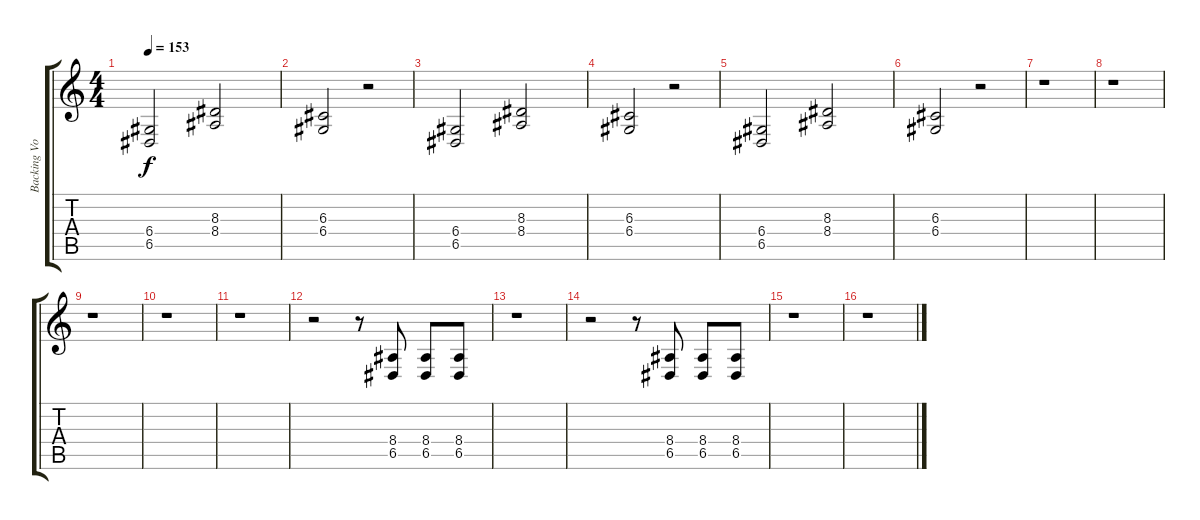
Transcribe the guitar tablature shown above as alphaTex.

\track ("Backing Vocals" "Backing Vo") {instrument flute}
\staff {score tabs}
\tuning (E4 B3 G3 D3 A2 E2) {hide}
\ts (4 4)
\tempo 153
\clef g2
\ks c
(6.4 6.5).2{dy f} (8.3 8.4).2 |
(6.3 6.4).2 r.2 |
(6.4 6.5).2 (8.3 8.4).2 |
(6.3 6.4).2 r.2 |
(6.4 6.5).2 (8.3 8.4).2 |
(6.3 6.4).2 r.2 |
r.1 |
r.1 |
r.1 |
r.1 |
r.1 |
r.2 r.8 (8.4 6.5).8 (8.4 6.5).8 (8.4 6.5).8 |
r.1 |
r.2 r.8 (8.4 6.5).8 (8.4 6.5).8 (8.4 6.5).8 |
r.1 |
r.1
